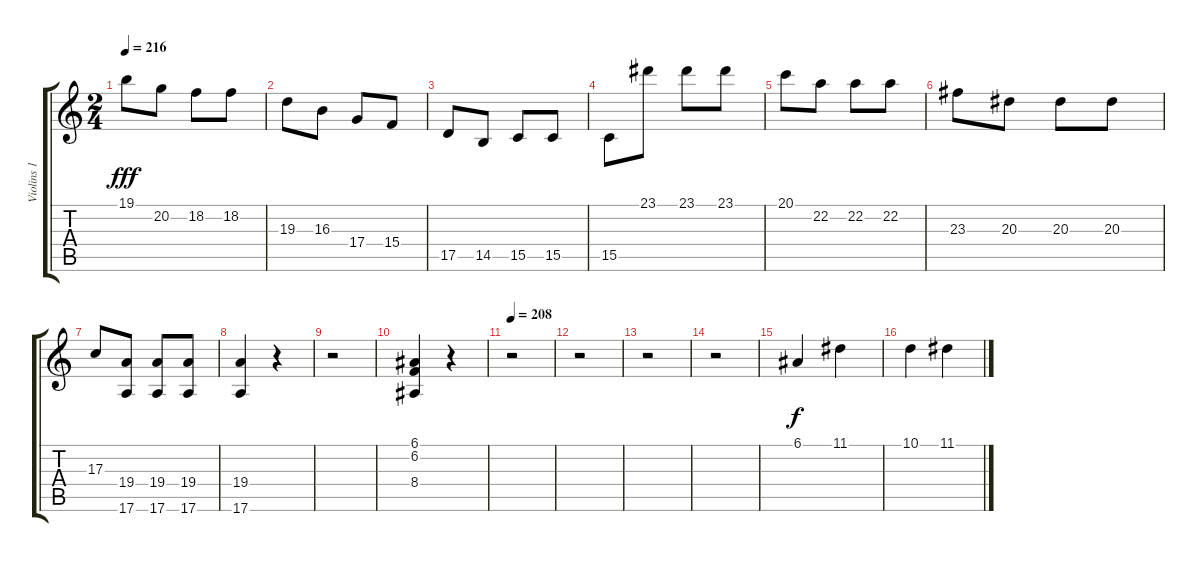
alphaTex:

\track ("Violins 1" "Violins 1") {instrument stringensemble1}
\staff {score tabs}
\tuning (E4 B3 G3 D3 A2 E2) {hide}
\ts (2 4)
\tempo 216
\clef g2
\ks c
19.1.8{dy fff} 20.2.8 18.2.8 18.2.8 |
19.3.8 16.3.8 17.4.8 15.4.8 |
17.5.8 14.5.8 15.5.8 15.5.8 |
15.5.8 23.1.8 23.1.8 23.1.8 |
20.1.8 22.2.8 22.2.8 22.2.8 |
23.3.8 20.3.8 20.3.8 20.3.8 |
17.3.8 (19.4 17.6).8 (19.4 17.6).8 (19.4 17.6).8 |
(19.4 17.6).4 r.4 |
r.2 |
(6.1 6.2 8.4).4 r.4 |
\tempo 208
r.2 |
r.2 |
r.2 |
r.2 |
6.1.4{dy f} 11.1.4 |
10.1.4 11.1.4
